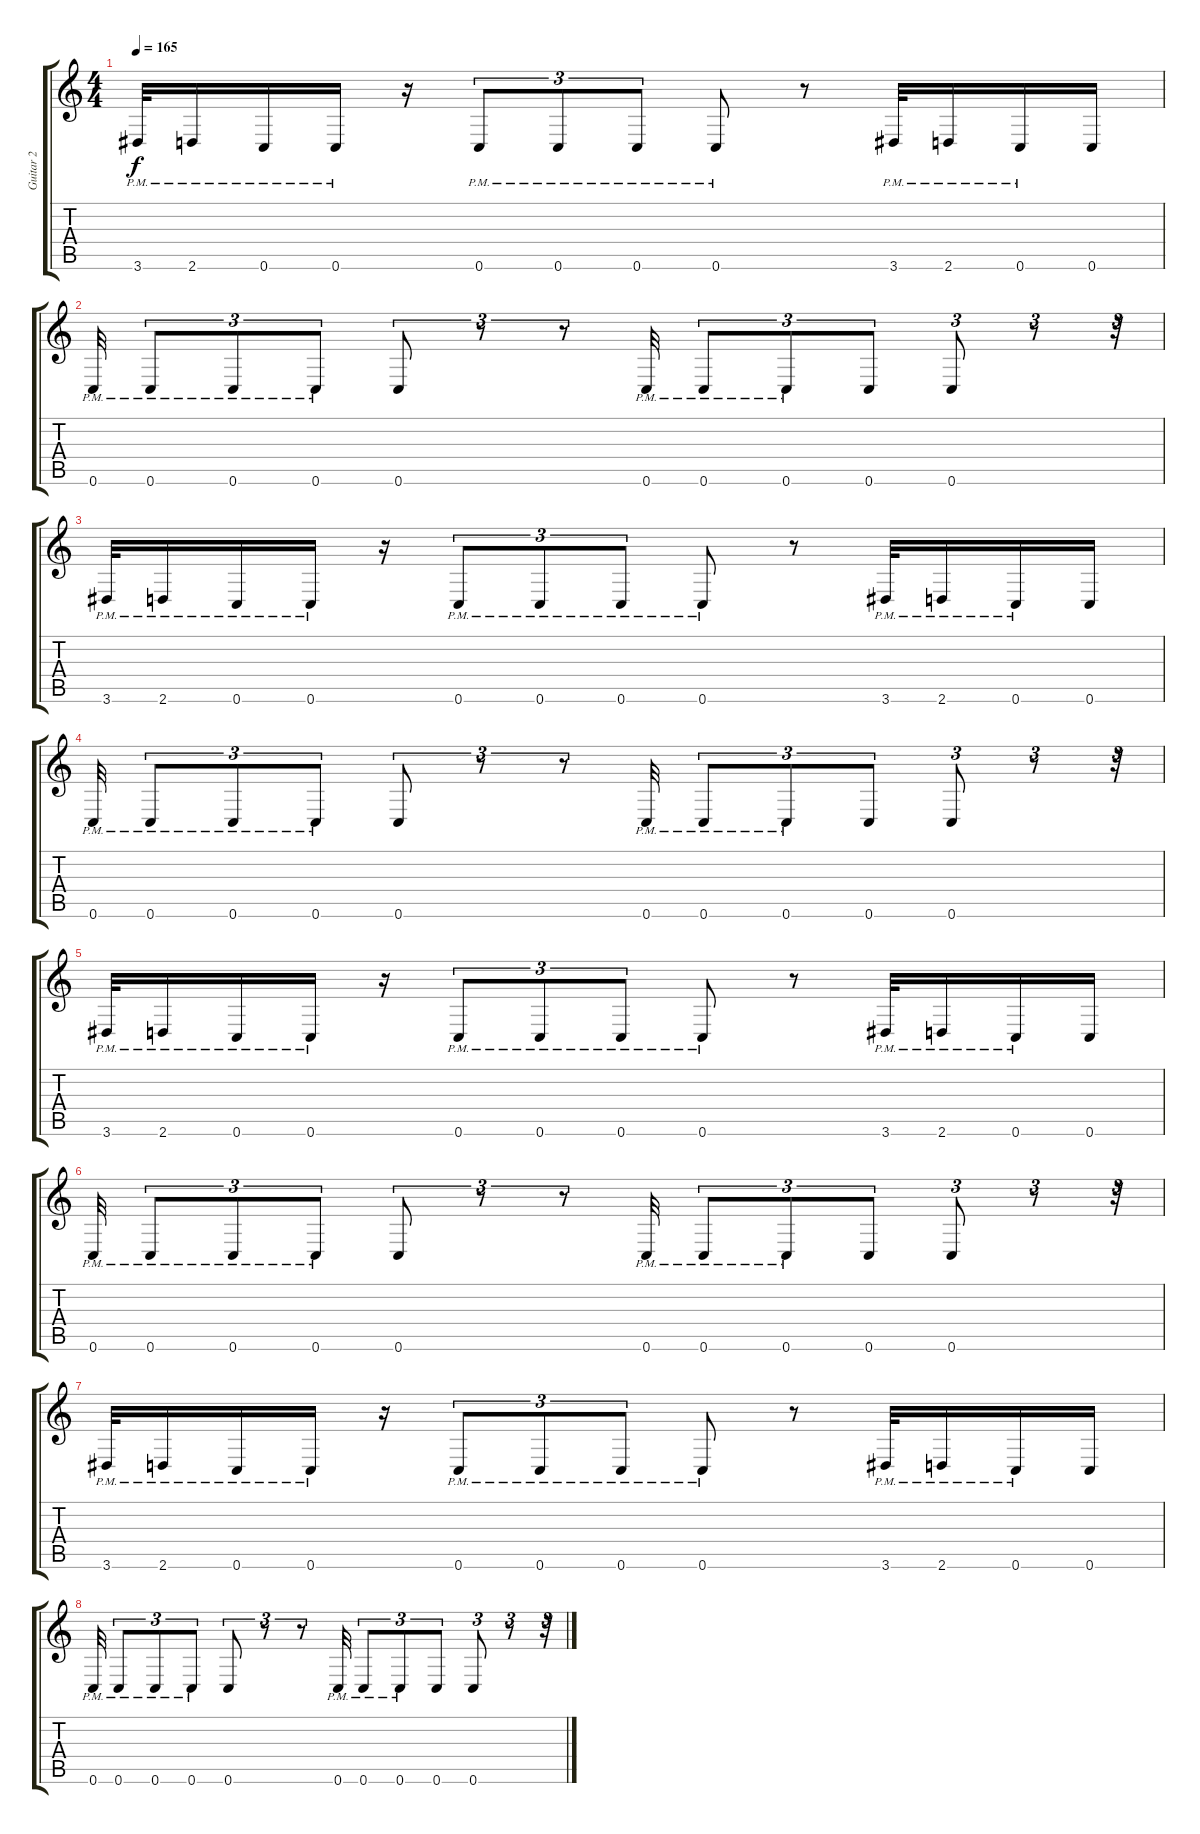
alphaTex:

\track ("Guitar 2" "Guitar 2") {instrument distortionguitar}
\staff {score tabs}
\tuning (D4 A3 F3 C3 G2 C2) {hide}
\ts (4 4)
\tempo 165
\clef g2
\ks c
3.6{pm}.32{dy f} 2.6{pm}.16 0.6{pm}.16 0.6{pm}.16 r.16 0.6{pm}.8{tu (3 2)} 0.6{pm}.8{tu (3 2)} 0.6{pm}.8{tu (3 2)} 0.6{pm}.8 r.8 3.6{pm}.32 2.6{pm}.16 0.6{pm}.16 0.6.16 |
0.6{pm}.32 0.6{pm}.8{tu (3 2)} 0.6{pm}.8{tu (3 2)} 0.6{pm}.8{tu (3 2)} 0.6.8{tu (3 2)} r.8{tu (3 2)} r.8{tu (3 2)} 0.6{pm}.32 0.6{pm}.8{tu (3 2)} 0.6{pm}.8{tu (3 2)} 0.6.8{tu (3 2)} 0.6.8{tu (3 2)} r.8{tu (3 2)} r.32{tu (3 2)} |
3.6{pm}.32 2.6{pm}.16 0.6{pm}.16 0.6{pm}.16 r.16 0.6{pm}.8{tu (3 2)} 0.6{pm}.8{tu (3 2)} 0.6{pm}.8{tu (3 2)} 0.6{pm}.8 r.8 3.6{pm}.32 2.6{pm}.16 0.6{pm}.16 0.6.16 |
0.6{pm}.32 0.6{pm}.8{tu (3 2)} 0.6{pm}.8{tu (3 2)} 0.6{pm}.8{tu (3 2)} 0.6.8{tu (3 2)} r.8{tu (3 2)} r.8{tu (3 2)} 0.6{pm}.32 0.6{pm}.8{tu (3 2)} 0.6{pm}.8{tu (3 2)} 0.6.8{tu (3 2)} 0.6.8{tu (3 2)} r.8{tu (3 2)} r.32{tu (3 2)} |
3.6{pm}.32 2.6{pm}.16 0.6{pm}.16 0.6{pm}.16 r.16 0.6{pm}.8{tu (3 2)} 0.6{pm}.8{tu (3 2)} 0.6{pm}.8{tu (3 2)} 0.6{pm}.8 r.8 3.6{pm}.32 2.6{pm}.16 0.6{pm}.16 0.6.16 |
0.6{pm}.32 0.6{pm}.8{tu (3 2)} 0.6{pm}.8{tu (3 2)} 0.6{pm}.8{tu (3 2)} 0.6.8{tu (3 2)} r.8{tu (3 2)} r.8{tu (3 2)} 0.6{pm}.32 0.6{pm}.8{tu (3 2)} 0.6{pm}.8{tu (3 2)} 0.6.8{tu (3 2)} 0.6.8{tu (3 2)} r.8{tu (3 2)} r.32{tu (3 2)} |
3.6{pm}.32 2.6{pm}.16 0.6{pm}.16 0.6{pm}.16 r.16 0.6{pm}.8{tu (3 2)} 0.6{pm}.8{tu (3 2)} 0.6{pm}.8{tu (3 2)} 0.6{pm}.8 r.8 3.6{pm}.32 2.6{pm}.16 0.6{pm}.16 0.6.16 |
0.6{pm}.32 0.6{pm}.8{tu (3 2)} 0.6{pm}.8{tu (3 2)} 0.6{pm}.8{tu (3 2)} 0.6.8{tu (3 2)} r.8{tu (3 2)} r.8{tu (3 2)} 0.6{pm}.32 0.6{pm}.8{tu (3 2)} 0.6{pm}.8{tu (3 2)} 0.6.8{tu (3 2)} 0.6.8{tu (3 2)} r.8{tu (3 2)} r.32{tu (3 2)}
